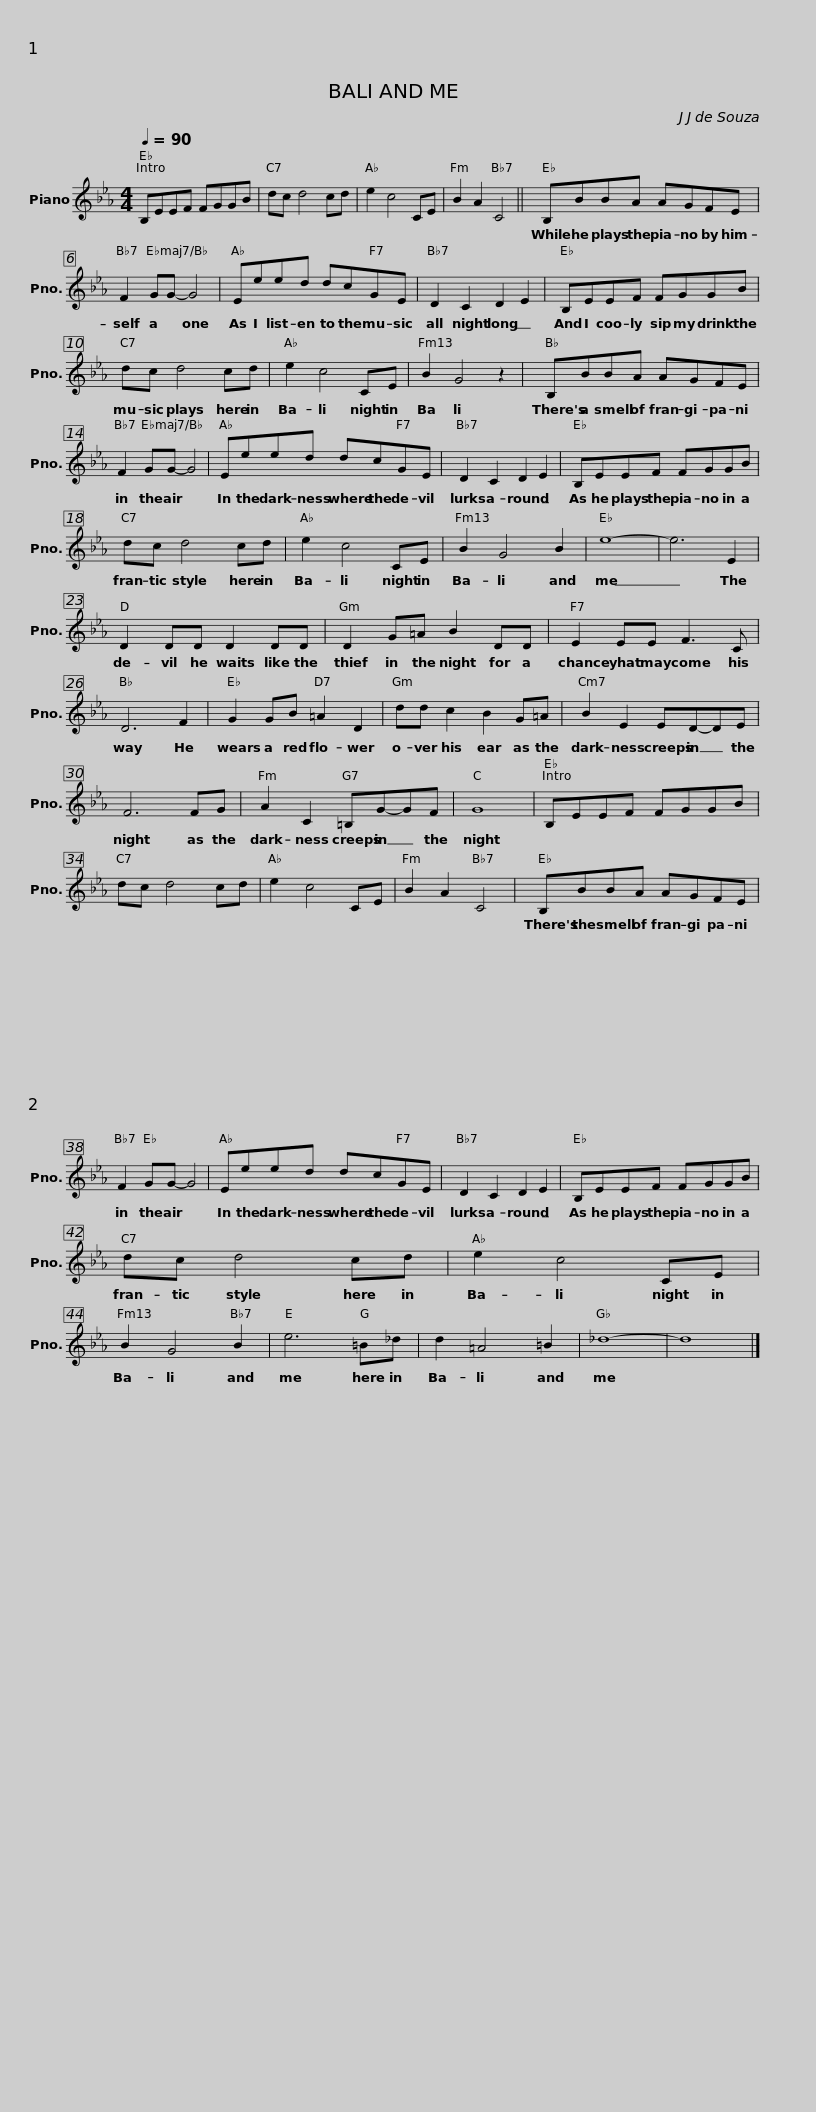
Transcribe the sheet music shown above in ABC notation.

X:1
L:1/8
Q:1/4=90
M:4/4
I:linebreak $
K:Eb
V:1 treble
V:1
 B,EEF FGGB | dc d4 cd | e2 c4 CE | B2 A2 C4 || B,BBA AGFE |$ %5
 F2 GG- G4 | Eeed dcGE | D2 C2 D2 E2 | B,EEF FGGB |$ dc d4 cd | %10
 e2 c4 CE | B2 G4 z2 |[K:Eb] B,BBA AGFE | F2 GG- G4 |$ Eeed dcGE | %15
 D2 C2 D2 E2 | B,EEF FGGB |$ dc d4 cd | e2 c4 CE | B2 G4 B2 | %20
 e8- | e6 E2 | D2 DD D2 DD |$ D2 G=A B2 DD | E2 EE F3 C | %25
 D6 F2 | G2 GB =A2 D2 |$ dd c2 B2 G=A | B2 E2 ED-DE | F6 FG | %30
 A2 C2 =B,G-GF | G8 |$ B,EEF FGGB | dc d4 cd | e2 c4 CE | %35
 B2 A2 C4 | B,BBA AGFE | F2 GG- G4 |$ Eeed dcGE | D2 C2 D2 E2 | %40
 B,EEF FGGB |$ dc d4 cd | e2 c4 CE | B2 G4 B2 | e6 =B_d | %45
 d2 =A4 =B2 | _d8- | d8 |] %48
